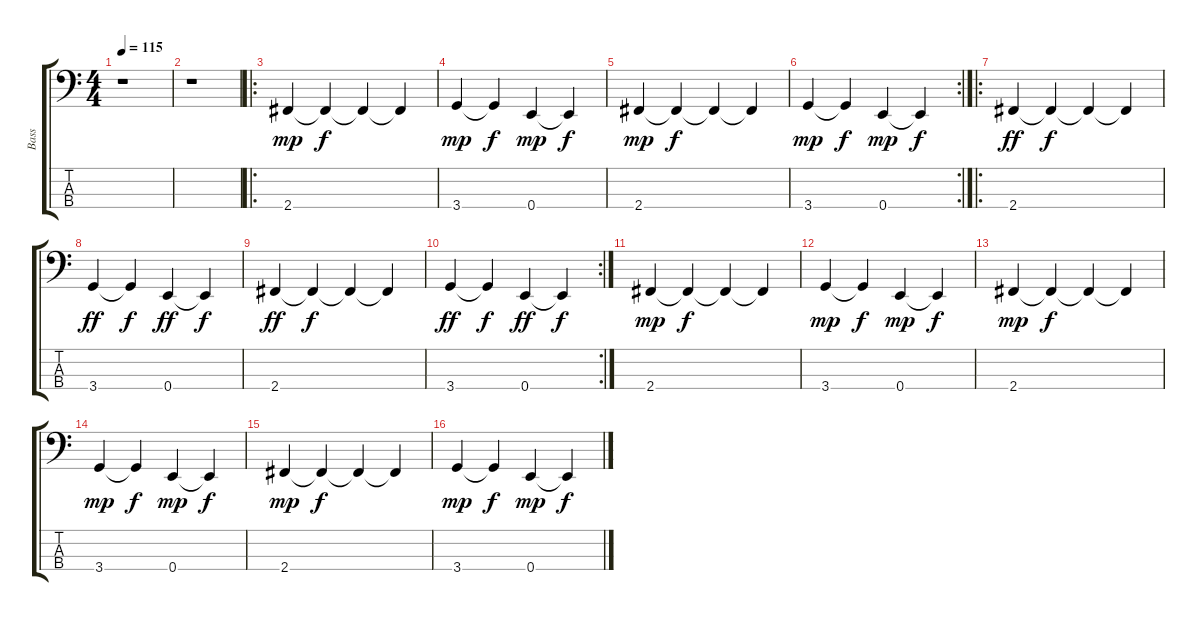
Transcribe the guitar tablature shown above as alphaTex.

\track ("Bass" "Bass") {instrument electricbassfinger}
\staff {score tabs}
\tuning (G2 D2 A1 E1) {hide}
\ts (4 4)
\tempo 115
\clef f4
\ks c
r.1{dy mp instrument electricbassfinger} |
r.1 |
\ro
2.4.4 2.4{t}.4{dy f} 2.4{t}.4 2.4{t}.4 |
3.4.4{dy mp} 3.4{t}.4{dy f} 0.4.4{dy mp} 0.4{t}.4{dy f} |
2.4.4{dy mp} 2.4{t}.4{dy f} 2.4{t}.4 2.4{t}.4 |
\rc 2
3.4.4{dy mp} 3.4{t}.4{dy f} 0.4.4{dy mp} 0.4{t}.4{dy f} |
\ro
2.4.4{dy ff} 2.4{t}.4{dy f} 2.4{t}.4 2.4{t}.4 |
3.4.4{dy ff} 3.4{t}.4{dy f} 0.4.4{dy ff} 0.4{t}.4{dy f} |
2.4.4{dy ff} 2.4{t}.4{dy f} 2.4{t}.4 2.4{t}.4 |
\rc 2
3.4.4{dy ff} 3.4{t}.4{dy f} 0.4.4{dy ff} 0.4{t}.4{dy f} |
2.4.4{dy mp} 2.4{t}.4{dy f} 2.4{t}.4 2.4{t}.4 |
3.4.4{dy mp} 3.4{t}.4{dy f} 0.4.4{dy mp} 0.4{t}.4{dy f} |
2.4.4{dy mp} 2.4{t}.4{dy f} 2.4{t}.4 2.4{t}.4 |
3.4.4{dy mp} 3.4{t}.4{dy f} 0.4.4{dy mp} 0.4{t}.4{dy f} |
2.4.4{dy mp} 2.4{t}.4{dy f} 2.4{t}.4 2.4{t}.4 |
3.4.4{dy mp} 3.4{t}.4{dy f} 0.4.4{dy mp} 0.4{t}.4{dy f}
